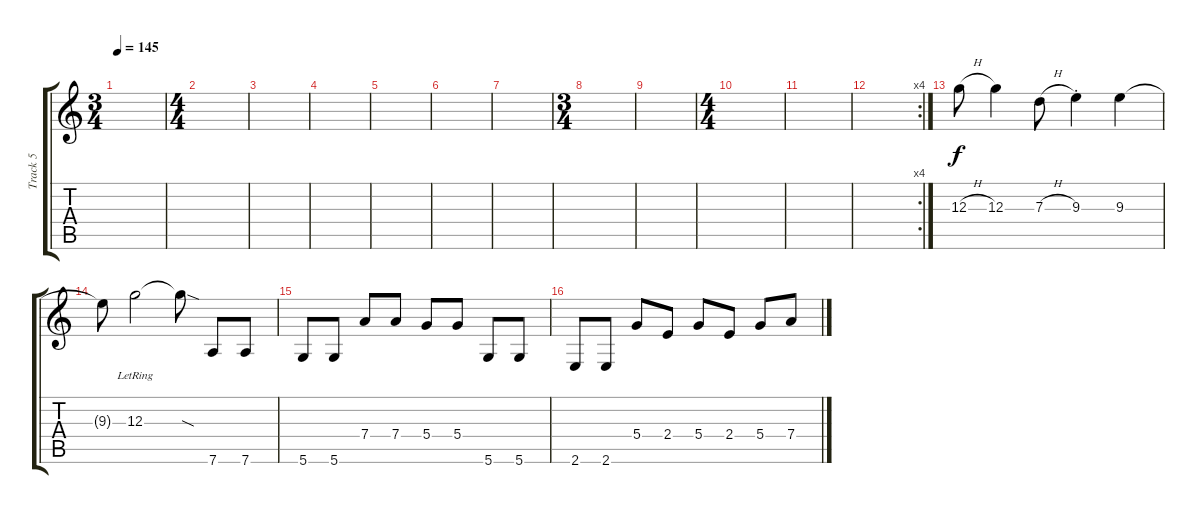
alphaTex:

\track ("Track 5" "Track 5") {instrument electricguitarjazz}
\staff {score tabs}
\tuning (E4 B3 G3 D3 A2 D2) {hide}
\ts (3 4)
\tempo 145
\clef g2
\ks c
|
\ts (4 4)
|
|
|
|
|
|
\ts (3 4)
|
|
\ts (4 4)
|
|
\rc 4
|
12.3{h}.8 12.3.4 7.3{h}.8 9.3{st}.4 9.3.4 |
9.3{t}.8 12.3{lr}.2 12.3{sod t}.8 7.6.8 7.6.8 |
5.6.8 5.6.8 7.4.8 7.4.8 5.4.8 5.4.8 5.6.8 5.6.8 |
2.6.8 2.6.8 5.4.8 2.4.8 5.4.8 2.4.8 5.4.8 7.4.8
